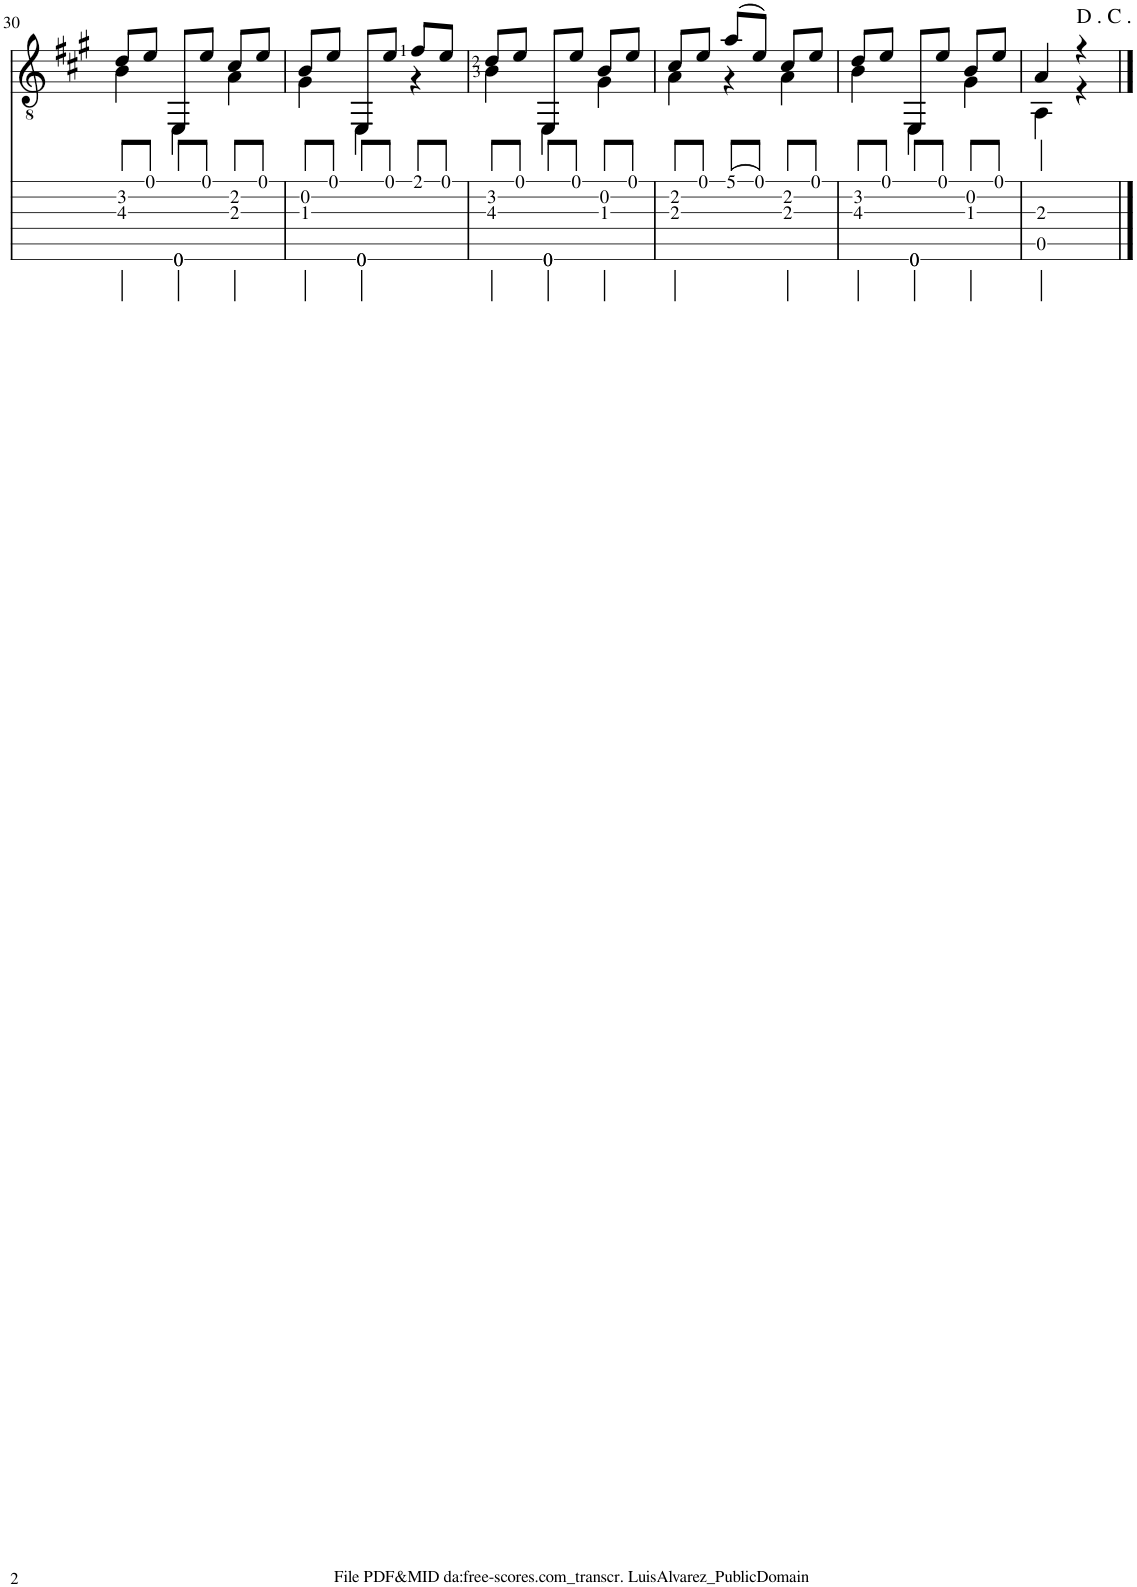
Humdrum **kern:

**kern	**kern
*part2	*part1
*staff2	*staff1
*I"Chitarra classica (Intavolatura)	*I"Guitar
!!LO:PB:g=z
*	*clefGv2
*k[f#c#g#]	*k[f#c#g#]
*M3/4	*M3/4
=30	=30
*^	*^
8d/L	4B\	8d/L	4B\
8e/J	.	8e/J	.
8EE/L	4EE\	8EE/L	4EE\
8e/J	.	8e/J	.
8c#/L	4A\	8c#/L	4A\
8e/J	.	8e/J	.
=31	=31	=31	=31
8B/L	4G#\	8B/L	4G#\
8e/J	.	8e/J	.
8EE/L	4EE\	8EE/L	4EE\
8e/J	.	8e/J	.
8f#/L	4r	8f#/L	4r
8e/J	.	8e/J	.
=32	=32	=32	=32
8d/L	4B\	8d/L	4B\
8e/J	.	8e/J	.
8EE/L	4EE\	8EE/L	4EE\
8e/J	.	8e/J	.
8B/L	4G#\	8B/L	4G#\
8e/J	.	8e/J	.
=33	=33	=33	=33
8c#/L	4A\	8c#/L	4A\
8e/J	.	8e/J	.
(8a/L	4r	(8a/L	4r
8e/J)	.	8e/J)	.
8c#/L	4A\	8c#/L	4A\
8e/J	.	8e/J	.
=34	=34	=34	=34
8d/L	4B\	8d/L	4B\
8e/J	.	8e/J	.
8EE/L	4EE\	8EE/L	4EE\
8e/J	.	8e/J	.
8B/L	4G#\	8B/L	4G#\
8e/J	.	8e/J	.
=35	=35	=35	=35
4A/	4AA\	4A/	4AA\
4r	4r	4r	4r
*v	*v	*	*
*	*v	*v
==	==
*-	*-
